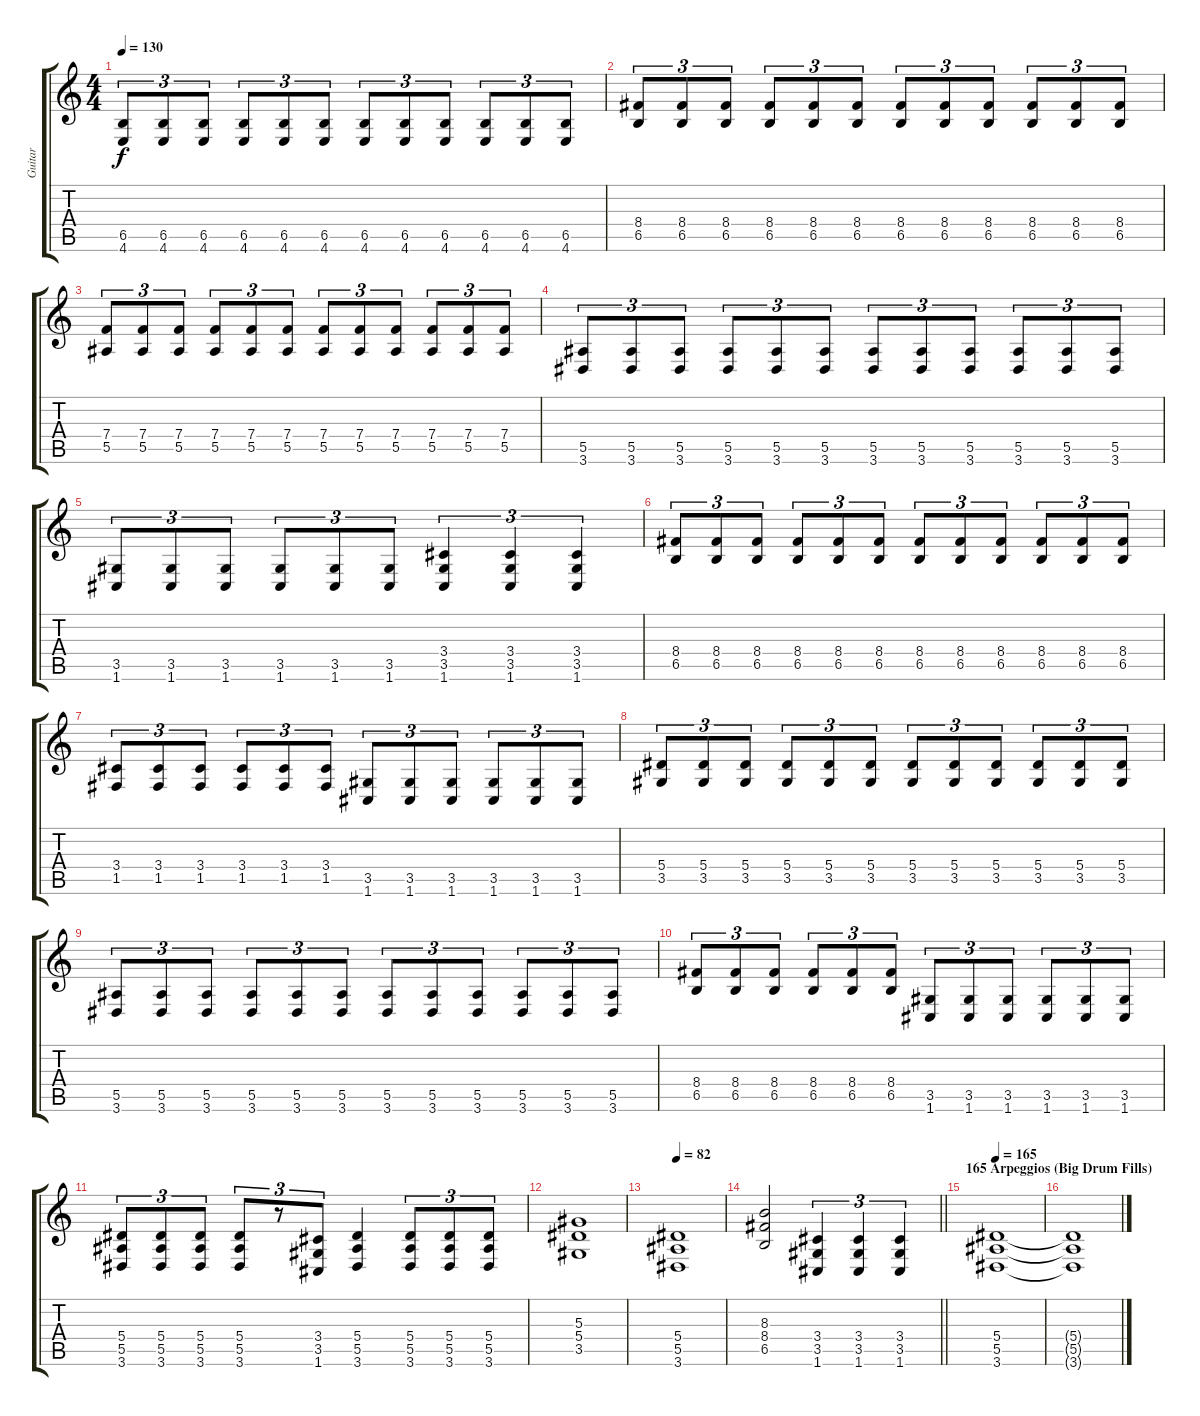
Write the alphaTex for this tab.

\track ("Guitar" "Guitar") {instrument distortionguitar}
\staff {score tabs}
\tuning (C4 G3 Eb3 Bb2 F2 C2) {hide}
\ts (4 4)
\tempo 130
\clef g2
\ks c
(6.5 4.6).8{tu (3 2) dy f} (6.5 4.6).8{tu (3 2)} (6.5 4.6).8{tu (3 2)} (6.5 4.6).8{tu (3 2)} (6.5 4.6).8{tu (3 2)} (6.5 4.6).8{tu (3 2)} (6.5 4.6).8{tu (3 2)} (6.5 4.6).8{tu (3 2)} (6.5 4.6).8{tu (3 2)} (6.5 4.6).8{tu (3 2)} (6.5 4.6).8{tu (3 2)} (6.5 4.6).8{tu (3 2)} |
(8.4 6.5).8{tu (3 2)} (8.4 6.5).8{tu (3 2)} (8.4 6.5).8{tu (3 2)} (8.4 6.5).8{tu (3 2)} (8.4 6.5).8{tu (3 2)} (8.4 6.5).8{tu (3 2)} (8.4 6.5).8{tu (3 2)} (8.4 6.5).8{tu (3 2)} (8.4 6.5).8{tu (3 2)} (8.4 6.5).8{tu (3 2)} (8.4 6.5).8{tu (3 2)} (8.4 6.5).8{tu (3 2)} |
(7.4 5.5).8{tu (3 2)} (7.4 5.5).8{tu (3 2)} (7.4 5.5).8{tu (3 2)} (7.4 5.5).8{tu (3 2)} (7.4 5.5).8{tu (3 2)} (7.4 5.5).8{tu (3 2)} (7.4 5.5).8{tu (3 2)} (7.4 5.5).8{tu (3 2)} (7.4 5.5).8{tu (3 2)} (7.4 5.5).8{tu (3 2)} (7.4 5.5).8{tu (3 2)} (7.4 5.5).8{tu (3 2)} |
(5.5 3.6).8{tu (3 2)} (5.5 3.6).8{tu (3 2)} (5.5 3.6).8{tu (3 2)} (5.5 3.6).8{tu (3 2)} (5.5 3.6).8{tu (3 2)} (5.5 3.6).8{tu (3 2)} (5.5 3.6).8{tu (3 2)} (5.5 3.6).8{tu (3 2)} (5.5 3.6).8{tu (3 2)} (5.5 3.6).8{tu (3 2)} (5.5 3.6).8{tu (3 2)} (5.5 3.6).8{tu (3 2)} |
(3.5 1.6).8{tu (3 2)} (3.5 1.6).8{tu (3 2)} (3.5 1.6).8{tu (3 2)} (3.5 1.6).8{tu (3 2)} (3.5 1.6).8{tu (3 2)} (3.5 1.6).8{tu (3 2)} (3.4 3.5 1.6).4{tu (3 2)} (3.4 3.5 1.6).4{tu (3 2)} (3.4 3.5 1.6).4{tu (3 2)} |
(8.4 6.5).8{tu (3 2)} (8.4 6.5).8{tu (3 2)} (8.4 6.5).8{tu (3 2)} (8.4 6.5).8{tu (3 2)} (8.4 6.5).8{tu (3 2)} (8.4 6.5).8{tu (3 2)} (8.4 6.5).8{tu (3 2)} (8.4 6.5).8{tu (3 2)} (8.4 6.5).8{tu (3 2)} (8.4 6.5).8{tu (3 2)} (8.4 6.5).8{tu (3 2)} (8.4 6.5).8{tu (3 2)} |
(3.4 1.5).8{tu (3 2)} (3.4 1.5).8{tu (3 2)} (3.4 1.5).8{tu (3 2)} (3.4 1.5).8{tu (3 2)} (3.4 1.5).8{tu (3 2)} (3.4 1.5).8{tu (3 2)} (3.5 1.6).8{tu (3 2)} (3.5 1.6).8{tu (3 2)} (3.5 1.6).8{tu (3 2)} (3.5 1.6).8{tu (3 2)} (3.5 1.6).8{tu (3 2)} (3.5 1.6).8{tu (3 2)} |
(5.4 3.5).8{tu (3 2)} (5.4 3.5).8{tu (3 2)} (5.4 3.5).8{tu (3 2)} (5.4 3.5).8{tu (3 2)} (5.4 3.5).8{tu (3 2)} (5.4 3.5).8{tu (3 2)} (5.4 3.5).8{tu (3 2)} (5.4 3.5).8{tu (3 2)} (5.4 3.5).8{tu (3 2)} (5.4 3.5).8{tu (3 2)} (5.4 3.5).8{tu (3 2)} (5.4 3.5).8{tu (3 2)} |
(5.5 3.6).8{tu (3 2)} (5.5 3.6).8{tu (3 2)} (5.5 3.6).8{tu (3 2)} (5.5 3.6).8{tu (3 2)} (5.5 3.6).8{tu (3 2)} (5.5 3.6).8{tu (3 2)} (5.5 3.6).8{tu (3 2)} (5.5 3.6).8{tu (3 2)} (5.5 3.6).8{tu (3 2)} (5.5 3.6).8{tu (3 2)} (5.5 3.6).8{tu (3 2)} (5.5 3.6).8{tu (3 2)} |
(8.4 6.5).8{tu (3 2)} (8.4 6.5).8{tu (3 2)} (8.4 6.5).8{tu (3 2)} (8.4 6.5).8{tu (3 2)} (8.4 6.5).8{tu (3 2)} (8.4 6.5).8{tu (3 2)} (3.5 1.6).8{tu (3 2)} (3.5 1.6).8{tu (3 2)} (3.5 1.6).8{tu (3 2)} (3.5 1.6).8{tu (3 2)} (3.5 1.6).8{tu (3 2)} (3.5 1.6).8{tu (3 2)} |
(5.4 5.5 3.6).8{tu (3 2)} (5.4 5.5 3.6).8{tu (3 2)} (5.4 5.5 3.6).8{tu (3 2)} (5.4 5.5 3.6).8{tu (3 2)} r.8{tu (3 2)} (3.4 3.5 1.6).8{tu (3 2)} (5.4 5.5 3.6).4 (5.4 5.5 3.6).8{tu (3 2)} (5.4 5.5 3.6).8{tu (3 2)} (5.4 5.5 3.6).8{tu (3 2)} |
(5.3 5.4 3.5).1 |
\tempo 82
(5.4 5.5 3.6).1 |
\barLineRight lightlight
(8.3 8.4 6.5).2 (3.4 3.5 1.6).4{tu (3 2)} (3.4 3.5 1.6).4{tu (3 2)} (3.4 3.5 1.6).4{tu (3 2)} |
\section ("" "165 Arpeggios (Big Drum Fills)")
\tempo 165
(5.4 5.5 3.6).1 |
(5.4{t} 5.5{t} 3.6{t}).1
